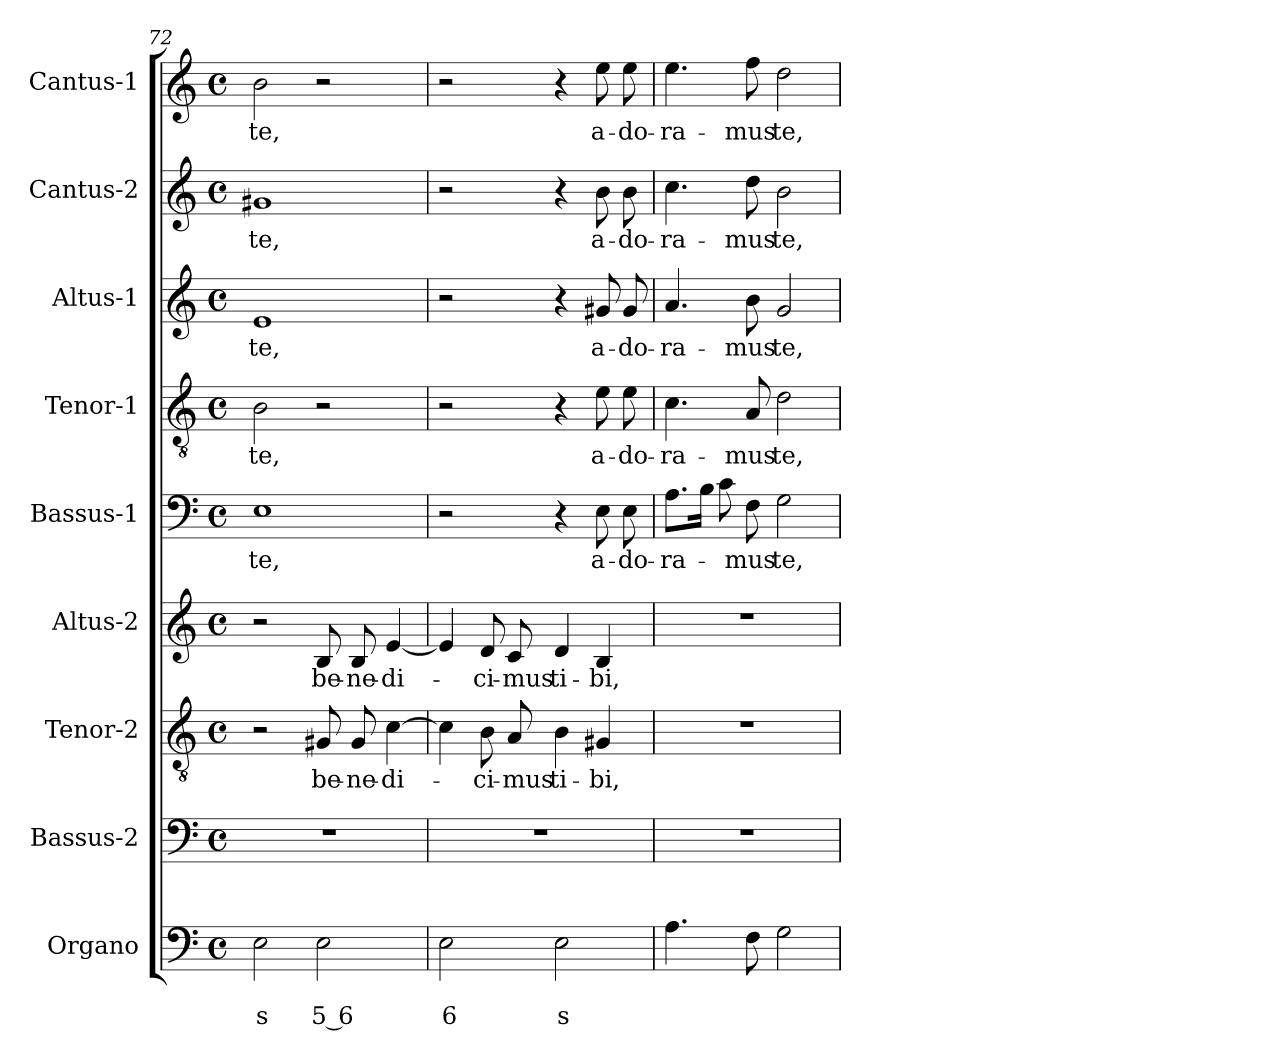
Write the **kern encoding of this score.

**kern	**text	**text	**kern	**kern	**text	**kern	**text	**kern	**text	**kern	**text	**kern	**text	**kern	**text	**kern	**text
*part9	*part9	*part9	*part8	*part7	*part7	*part6	*part6	*part5	*part5	*part4	*part4	*part3	*part3	*part2	*part2	*part1	*part1
*staff9	*staff9	*staff9	*staff8	*staff7	*staff7	*staff6	*staff6	*staff5	*staff5	*staff4	*staff4	*staff3	*staff3	*staff2	*staff2	*staff1	*staff1
*I"Organo	*	*	*I"Bassus-2	*I"Tenor-2	*	*I"Altus-2	*	*I"Bassus-1	*	*I"Tenor-1	*	*I"Altus-1	*	*I"Cantus-2	*	*I"Cantus-1	*
*I'Og	*	*	*I'B2	*	*	*I'A2	*	*I'B1	*	*I'T1	*	*I'A1	*	*I'C2	*	*I'C1	*
*clefF4	*	*	*clefF4	*clefGv2	*	*clefG2	*	*clefF4	*	*clefGv2	*	*clefG2	*	*clefG2	*	*clefG2	*
*k[]	*	*	*k[]	*k[]	*	*k[]	*	*k[]	*	*k[]	*	*k[]	*	*k[]	*	*k[]	*
*C:	*	*	*C:	*C:	*	*C:	*	*C:	*	*C:	*	*C:	*	*C:	*	*C:	*
*M4/4	*	*	*M4/4	*M4/4	*	*M4/4	*	*M4/4	*	*M4/4	*	*M4/4	*	*M4/4	*	*M4/4	*
*met(c)	*	*	*met(c)	*met(c)	*	*met(c)	*	*met(c)	*	*met(c)	*	*met(c)	*	*met(c)	*	*met(c)	*
=72	=72	=72	=72	=72	=72	=72	=72	=72	=72	=72	=72	=72	=72	=72	=72	=72	=72
!	!	!LO:LY:b	!	!	!	!	!	!	!	!	!	!	!	!	!	!	!
!	!	!	!	!	!	!	!	!	!LO:LY:b	!	!	!	!	!	!	!	!
!	!	!	!	!	!	!	!	!	!	!	!LO:LY:b	!	!	!	!	!	!
!	!	!	!	!	!	!	!	!	!	!	!	!	!LO:LY:b	!	!	!	!
!	!	!	!	!	!	!	!	!	!	!	!	!	!	!	!LO:LY:b	!	!
!	!	!	!	!	!	!	!	!	!	!	!	!	!	!	!	!	!LO:LY:b
2E\	.	s	1r	2r	.	2r	.	1E	te,	2B\	te,	1e	te,	1g#X	te,	2b\	te,
!	!	!LO:LY:b	!	!	!	!	!	!	!	!	!	!	!	!	!	!	!
!	!	!	!	!	!LO:LY:b	!	!	!	!	!	!	!	!	!	!	!	!
!	!	!	!	!	!	!	!LO:LY:b	!	!	!	!	!	!	!	!	!	!
2E\	.	5 6	.	8G#X/	be-	8B/	be-	.	.	2r	.	.	.	.	.	2r	.
!	!	!	!	!	!LO:LY:b	!	!	!	!	!	!	!	!	!	!	!	!
!	!	!	!	!	!	!	!LO:LY:b	!	!	!	!	!	!	!	!	!	!
.	.	.	.	8G#/	-ne-	8B/	-ne-	.	.	.	.	.	.	.	.	.	.
!	!	!	!	!	!LO:LY:b	!	!	!	!	!	!	!	!	!	!	!	!
!	!	!	!	!	!	!	!LO:LY:b	!	!	!	!	!	!	!	!	!	!
.	.	.	.	[4c\	-di-	[4e/	-di-	.	.	.	.	.	.	.	.	.	.
=73	=73	=73	=73	=73	=73	=73	=73	=73	=73	=73	=73	=73	=73	=73	=73	=73	=73
!	!	!LO:LY:b	!	!	!	!	!	!	!	!	!	!	!	!	!	!	!
2E\	.	6	1r	4c\]	.	4e/]	.	2r	.	2r	.	2r	.	2r	.	2r	.
!	!	!	!	!	!LO:LY:b	!	!	!	!	!	!	!	!	!	!	!	!
!	!	!	!	!	!	!	!LO:LY:b	!	!	!	!	!	!	!	!	!	!
.	.	.	.	8B\	-ci-	8d/	-ci-	.	.	.	.	.	.	.	.	.	.
!	!	!	!	!	!LO:LY:b	!	!	!	!	!	!	!	!	!	!	!	!
!	!	!	!	!	!	!	!LO:LY:b	!	!	!	!	!	!	!	!	!	!
.	.	.	.	8A/	-mus	8c/	-mus	.	.	.	.	.	.	.	.	.	.
!	!	!LO:LY:b	!	!	!	!	!	!	!	!	!	!	!	!	!	!	!
!	!	!	!	!	!LO:LY:b	!	!	!	!	!	!	!	!	!	!	!	!
!	!	!	!	!	!	!	!LO:LY:b	!	!	!	!	!	!	!	!	!	!
2E\	.	s	.	4B\	ti-	4d/	ti-	4r	.	4r	.	4r	.	4r	.	4r	.
!	!	!	!	!	!LO:LY:b	!	!	!	!	!	!	!	!	!	!	!	!
!	!	!	!	!	!	!	!LO:LY:b	!	!	!	!	!	!	!	!	!	!
!	!	!	!	!	!	!	!	!	!LO:LY:b	!	!	!	!	!	!	!	!
!	!	!	!	!	!	!	!	!	!	!	!LO:LY:b	!	!	!	!	!	!
!	!	!	!	!	!	!	!	!	!	!	!	!	!LO:LY:b	!	!	!	!
!	!	!	!	!	!	!	!	!	!	!	!	!	!	!	!LO:LY:b	!	!
!	!	!	!	!	!	!	!	!	!	!	!	!	!	!	!	!	!LO:LY:b
.	.	.	.	4G#X/	-bi,	4B/	-bi,	8E\	a-	8e\	a-	8g#X/	a-	8b\	a-	8ee\	a-
!	!	!	!	!	!	!	!	!	!LO:LY:b	!	!	!	!	!	!	!	!
!	!	!	!	!	!	!	!	!	!	!	!LO:LY:b	!	!	!	!	!	!
!	!	!	!	!	!	!	!	!	!	!	!	!	!LO:LY:b	!	!	!	!
!	!	!	!	!	!	!	!	!	!	!	!	!	!	!	!LO:LY:b	!	!
!	!	!	!	!	!	!	!	!	!	!	!	!	!	!	!	!	!LO:LY:b
.	.	.	.	.	.	.	.	8E\	-do-	8e\	-do-	8g#/	-do-	8b\	-do-	8ee\	-do-
=74	=74	=74	=74	=74	=74	=74	=74	=74	=74	=74	=74	=74	=74	=74	=74	=74	=74
!	!	!	!	!	!	!	!	!	!LO:LY:b	!	!	!	!	!	!	!	!
!	!	!	!	!	!	!	!	!	!	!	!LO:LY:b	!	!	!	!	!	!
!	!	!	!	!	!	!	!	!	!	!	!	!	!LO:LY:b	!	!	!	!
!	!	!	!	!	!	!	!	!	!	!	!	!	!	!	!LO:LY:b	!	!
!	!	!	!	!	!	!	!	!	!	!	!	!	!	!	!	!	!LO:LY:b
4.A\	.	.	1r	1r	.	1r	.	8.A\L	-ra-	4.c\	-ra-	4.a/	-ra-	4.cc\	-ra-	4.ee\	-ra-
.	.	.	.	.	.	.	.	16B\Jk	.	.	.	.	.	.	.	.	.
.	.	.	.	.	.	.	.	8c\	.	.	.	.	.	.	.	.	.
!	!	!	!	!	!	!	!	!	!LO:LY:b	!	!	!	!	!	!	!	!
!	!	!	!	!	!	!	!	!	!	!	!LO:LY:b	!	!	!	!	!	!
!	!	!	!	!	!	!	!	!	!	!	!	!	!LO:LY:b	!	!	!	!
!	!	!	!	!	!	!	!	!	!	!	!	!	!	!	!LO:LY:b	!	!
!	!	!	!	!	!	!	!	!	!	!	!	!	!	!	!	!	!LO:LY:b
8F\	.	.	.	.	.	.	.	8F\	-mus	8A/	-mus	8b\	-mus	8dd\	-mus	8ff\	-mus
!	!	!	!	!	!	!	!	!	!LO:LY:b	!	!	!	!	!	!	!	!
!	!	!	!	!	!	!	!	!	!	!	!LO:LY:b	!	!	!	!	!	!
!	!	!	!	!	!	!	!	!	!	!	!	!	!LO:LY:b	!	!	!	!
!	!	!	!	!	!	!	!	!	!	!	!	!	!	!	!LO:LY:b	!	!
!	!	!	!	!	!	!	!	!	!	!	!	!	!	!	!	!	!LO:LY:b
2G\	.	.	.	.	.	.	.	2G\	te,	2d\	te,	2g/	te,	2b\	te,	2dd\	te,
=	=	=	=	=	=	=	=	=	=	=	=	=	=	=	=	=	=
*-	*-	*-	*-	*-	*-	*-	*-	*-	*-	*-	*-	*-	*-	*-	*-	*-	*-
